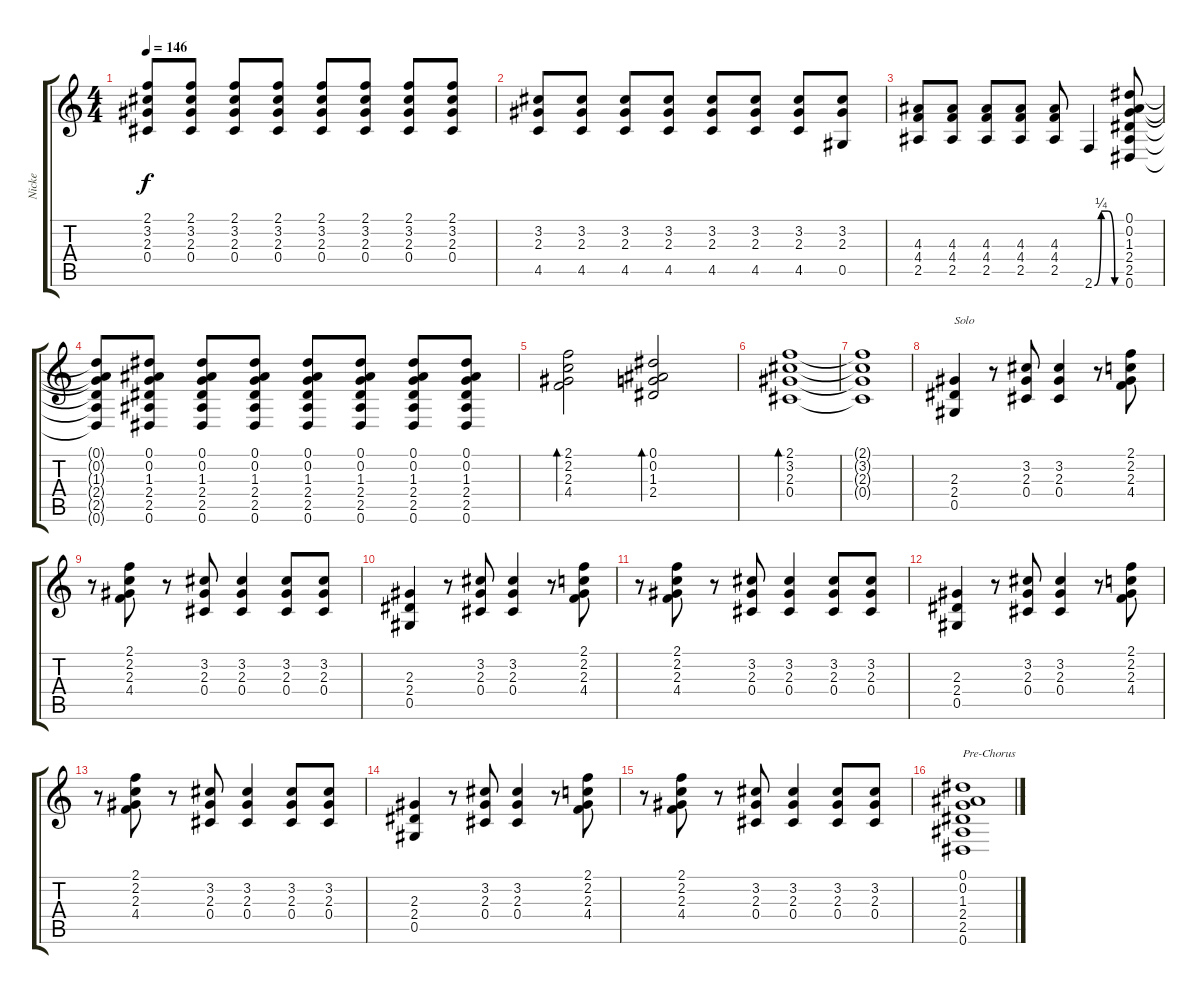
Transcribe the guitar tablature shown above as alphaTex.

\track ("Nicke" "Nicke") {instrument distortionguitar}
\staff {score tabs}
\tuning (Eb4 Bb3 Gb3 Db3 Ab2 Eb2) {hide}
\ts (4 4)
\tempo 146
\clef g2
\ks c
(2.1 3.2 2.3 0.4).8{dy f} (2.1 3.2 2.3 0.4).8 (2.1 3.2 2.3 0.4).8 (2.1 3.2 2.3 0.4).8 (2.1 3.2 2.3 0.4).8 (2.1 3.2 2.3 0.4).8 (2.1 3.2 2.3 0.4).8 (2.1 3.2 2.3 0.4).8 |
(3.2 2.3 4.5).8 (3.2 2.3 4.5).8 (3.2 2.3 4.5).8 (3.2 2.3 4.5).8 (3.2 2.3 4.5).8 (3.2 2.3 4.5).8 (3.2 2.3 4.5).8 (3.2 2.3 0.5).8 |
(4.3 4.4 2.5).8 (4.3 4.4 2.5).8 (4.3 4.4 2.5).8 (4.3 4.4 2.5).8 (4.3 4.4 2.5).8 2.6{be (custom 0 0 15 1 30 1 45 0 60 0)}.4 (0.1 0.2 1.3 2.4 2.5 0.6).8 |
(0.1{t} 0.2{t} 1.3{t} 2.4{t} 2.5{t} 0.6{t}).8 (0.1 0.2 1.3 2.4 2.5 0.6).8 (0.1 0.2 1.3 2.4 2.5 0.6).8 (0.1 0.2 1.3 2.4 2.5 0.6).8 (0.1 0.2 1.3 2.4 2.5 0.6).8 (0.1 0.2 1.3 2.4 2.5 0.6).8 (0.1 0.2 1.3 2.4 2.5 0.6).8 (0.1 0.2 1.3 2.4 2.5 0.6).8 |
(2.1 2.2 2.3 4.4).2{bd 120} (0.1 0.2 1.3 2.4).2{bd 120} |
(2.1 3.2 2.3 0.4).1{bd 120} |
(2.1{t} 3.2{t} 2.3{t} 0.4{t}).1 |
(2.3 2.4 0.5).4{txt "Solo"} r.8 (3.2 2.3 0.4).8 (3.2 2.3 0.4).4 r.8 (2.1 2.2 2.3 4.4).8 |
r.8 (2.1 2.2 2.3 4.4).8 r.8 (3.2 2.3 0.4).8 (3.2 2.3 0.4).4 (3.2 2.3 0.4).8 (3.2 2.3 0.4).8 |
(2.3 2.4 0.5).4 r.8 (3.2 2.3 0.4).8 (3.2 2.3 0.4).4 r.8 (2.1 2.2 2.3 4.4).8 |
r.8 (2.1 2.2 2.3 4.4).8 r.8 (3.2 2.3 0.4).8 (3.2 2.3 0.4).4 (3.2 2.3 0.4).8 (3.2 2.3 0.4).8 |
(2.3 2.4 0.5).4 r.8 (3.2 2.3 0.4).8 (3.2 2.3 0.4).4 r.8 (2.1 2.2 2.3 4.4).8 |
r.8 (2.1 2.2 2.3 4.4).8 r.8 (3.2 2.3 0.4).8 (3.2 2.3 0.4).4 (3.2 2.3 0.4).8 (3.2 2.3 0.4).8 |
(2.3 2.4 0.5).4 r.8 (3.2 2.3 0.4).8 (3.2 2.3 0.4).4 r.8 (2.1 2.2 2.3 4.4).8 |
r.8 (2.1 2.2 2.3 4.4).8 r.8 (3.2 2.3 0.4).8 (3.2 2.3 0.4).4 (3.2 2.3 0.4).8 (3.2 2.3 0.4).8 |
(0.1 0.2 1.3 2.4 2.5 0.6).1{txt "Pre-Chorus"}
